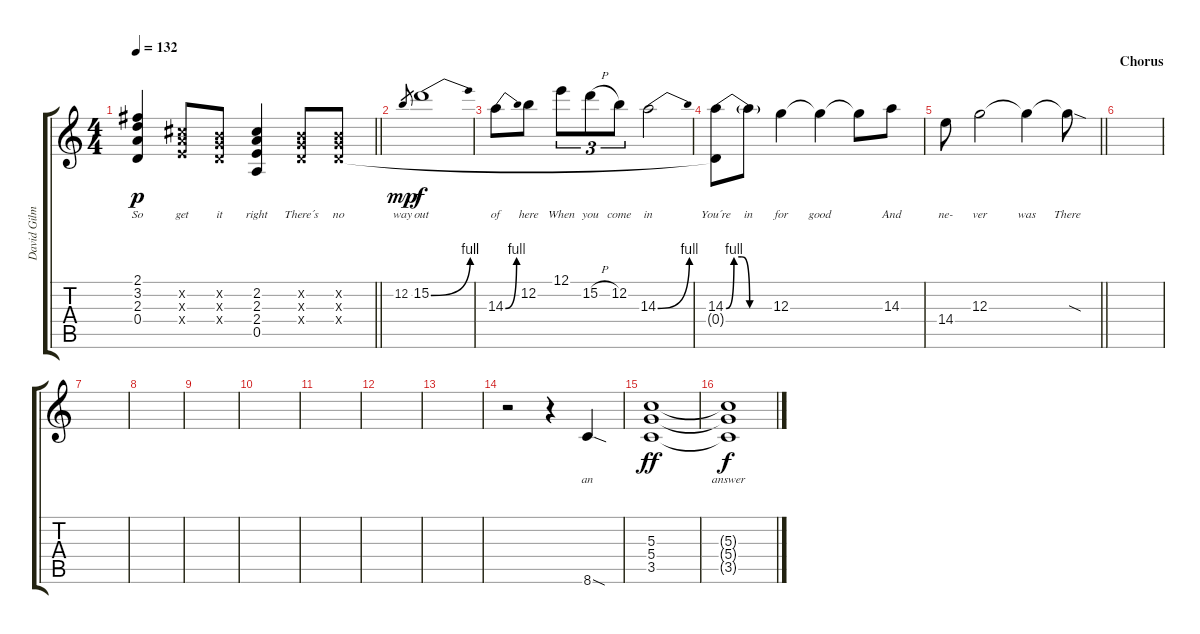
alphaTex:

\track ("David Gilmour - Solo" "David Gilm") {instrument overdrivenguitar}
\staff {score tabs}
\tuning (E4 B3 G3 D3 A2 E2) {hide}
\ts (4 4)
\tempo 132
\clef g2
\barLineRight lightlight
\ks c
(2.1 3.2 2.3 0.4).4{lyrics (0 "So") lyrics (1 "") lyrics (2 "") lyrics (3 "") lyrics (4 "") dy p} (2.2{x} 2.3{x} 2.4{x}).8{lyrics (0 "get") lyrics (1 "") lyrics (2 "") lyrics (3 "") lyrics (4 "")} (0.2{x} 0.3{x} 0.4{x}).8{lyrics (0 "it") lyrics (1 "") lyrics (2 "") lyrics (3 "") lyrics (4 "")} (2.2 2.3 2.4 0.5).4{lyrics (0 "right") lyrics (1 "") lyrics (2 "") lyrics (3 "") lyrics (4 "")} (0.2{x} 0.3{x} 0.4{x}).8{lyrics (0 "There´s") lyrics (1 "") lyrics (2 "") lyrics (3 "") lyrics (4 "")} (0.2{x} 0.3{x} 0.4{x}).8{lyrics (0 "no") lyrics (1 "") lyrics (2 "") lyrics (3 "") lyrics (4 "")} |
12.2.8{lyrics (0 "way") lyrics (1 "") lyrics (2 "") lyrics (3 "") lyrics (4 "") gr dy mp} 15.2{be (bend 0 0 60 4)}.1{lyrics (0 "out") lyrics (1 "") lyrics (2 "") lyrics (3 "") lyrics (4 "") dy f volume 13 instrument overdrivenguitar} |
14.3{be (bend 0 0 60 4)}.8{lyrics (0 "of") lyrics (1 "") lyrics (2 "") lyrics (3 "") lyrics (4 "")} 12.2.8{lyrics (0 "here") lyrics (1 "") lyrics (2 "") lyrics (3 "") lyrics (4 "")} 12.1.8{tu (3 2) lyrics (0 "When") lyrics (1 "") lyrics (2 "") lyrics (3 "") lyrics (4 "")} 15.2{h}.8{tu (3 2) lyrics (0 "you") lyrics (1 "") lyrics (2 "") lyrics (3 "") lyrics (4 "")} 12.2.8{tu (3 2) lyrics (0 "come") lyrics (1 "") lyrics (2 "") lyrics (3 "") lyrics (4 "")} 14.3{be (bend 0 0 60 4)}.2{lyrics (0 "in") lyrics (1 "") lyrics (2 "") lyrics (3 "") lyrics (4 "")} |
(14.3{be (custom 0 0 10 4 20 4 30 0 60 0)} 0.4{t}).8{lyrics (0 "You´re") lyrics (1 "") lyrics (2 "") lyrics (3 "") lyrics (4 "")} 14.3{t}.8{lyrics (0 "in") lyrics (1 "") lyrics (2 "") lyrics (3 "") lyrics (4 "")} 12.3.4{lyrics (0 "for") lyrics (1 "") lyrics (2 "") lyrics (3 "") lyrics (4 "")} 12.3{t}.4{lyrics (0 "good") lyrics (1 "") lyrics (2 "") lyrics (3 "") lyrics (4 "")} 12.3{t}.8{lyrics (0 "") lyrics (1 "") lyrics (2 "") lyrics (3 "") lyrics (4 "")} 14.3.8{lyrics (0 "And") lyrics (1 "") lyrics (2 "") lyrics (3 "") lyrics (4 "")} |
\barLineRight lightlight
14.4.8{lyrics (0 "ne-") lyrics (1 "") lyrics (2 "") lyrics (3 "") lyrics (4 "")} 12.3.2{lyrics (0 "ver") lyrics (1 "") lyrics (2 "") lyrics (3 "") lyrics (4 "")} 12.3{t}.4{lyrics (0 "was") lyrics (1 "") lyrics (2 "") lyrics (3 "") lyrics (4 "")} 12.3{sod t}.8{lyrics (0 "There") lyrics (1 "") lyrics (2 "") lyrics (3 "") lyrics (4 "")} |
\section ("" "Chorus")
|
|
|
|
|
|
|
|
r.2 r.4 8.6{sod}.4{lyrics (0 "an") lyrics (1 "") lyrics (2 "") lyrics (3 "") lyrics (4 "")} |
(5.3 5.4 3.5).1{lyrics (0 " ") lyrics (1 "") lyrics (2 "") lyrics (3 "") lyrics (4 "") dy ff} |
(5.3{t} 5.4{t} 3.5{t}).1{lyrics (0 "answer") lyrics (1 "") lyrics (2 "") lyrics (3 "") lyrics (4 "") dy f}
